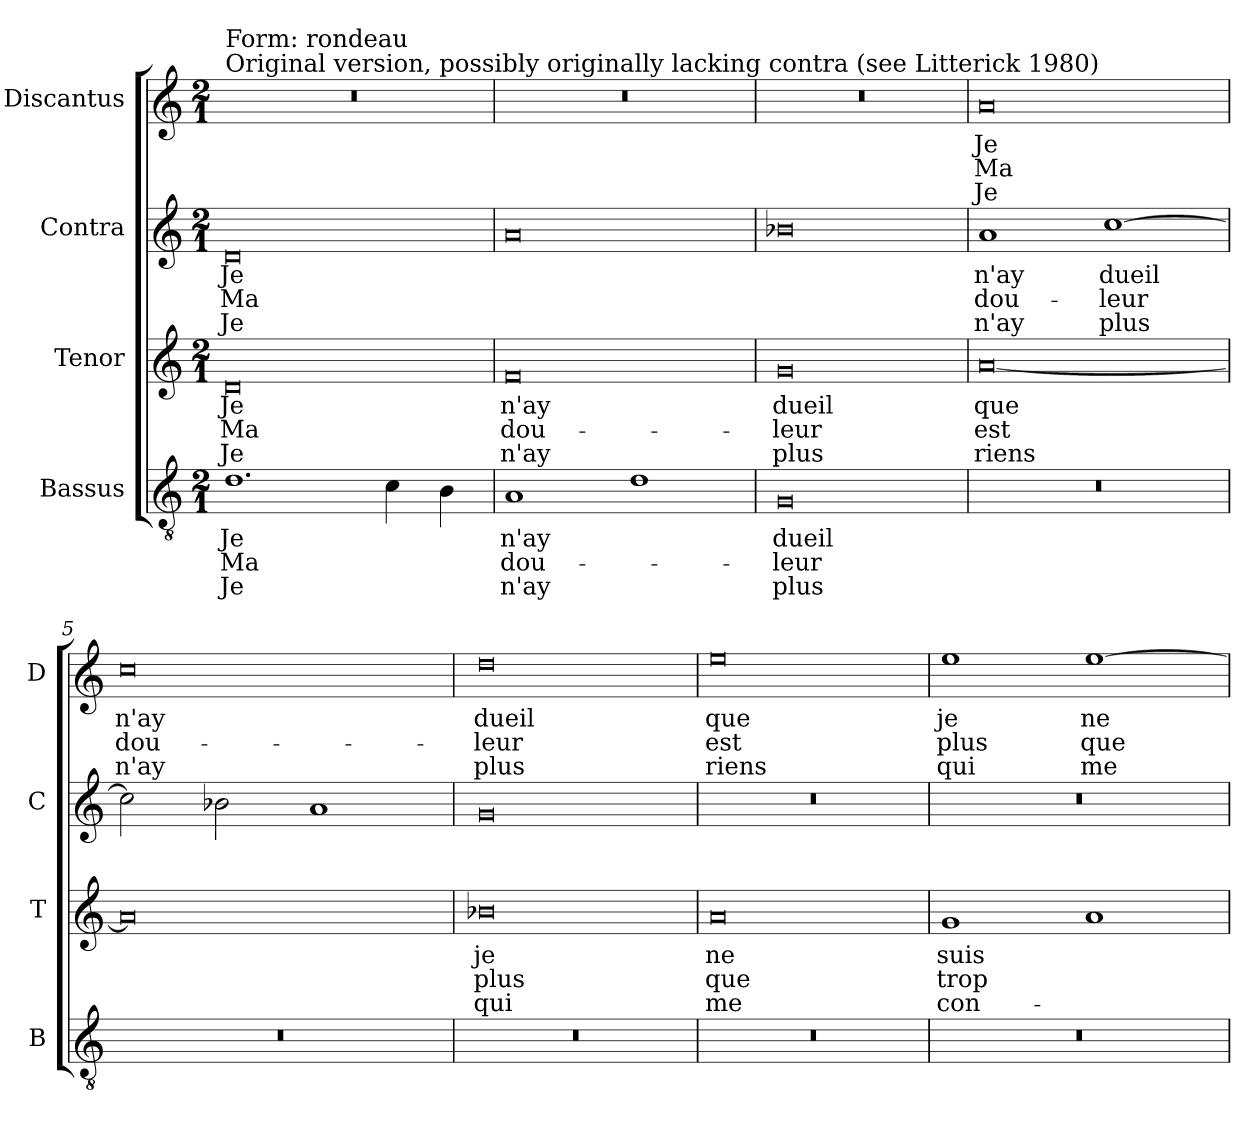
**kern	**text	**text	**text	**kern	**text	**text	**text	**kern	**text	**text	**text	**kern	**text	**text	**text
*part4	*part4	*part4	*part4	*part3	*part3	*part3	*part3	*part2	*part2	*part2	*part2	*part1	*part1	*part1	*part1
*staff4	*staff4	*staff4	*staff4	*staff3	*staff3	*staff3	*staff3	*staff2	*staff2	*staff2	*staff2	*staff1	*staff1	*staff1	*staff1
*I"Bassus	*	*	*	*I"Tenor	*	*	*	*I"Contra	*	*	*	*I"Discantus	*	*	*
*I'B	*	*	*	*I'T	*	*	*	*I'C	*	*	*	*I'D	*	*	*
*clefGv2	*	*	*	*clefG2	*	*	*	*clefG2	*	*	*	*clefG2	*	*	*
*k[]	*	*	*	*k[]	*	*	*	*k[]	*	*	*	*k[]	*	*	*
*M2/1	*	*	*	*M2/1	*	*	*	*M2/1	*	*	*	*M2/1	*	*	*
=1	=1	=1	=1	=1	=1	=1	=1	=1	=1	=1	=1	=1	=1	=1	=1
!	!	!	!	!	!	!	!	!	!	!	!	!LO:TX:a:t=Original version, possibly originally lacking contra (see Litterick 1980)	!	!	!
!	!	!	!	!	!	!	!	!	!	!	!	!LO:TX:a:t=Form&colon; rondeau	!	!	!
1.d	Je	Ma	Je	0d	Je	Ma	Je	0d	Je	Ma	Je	0r	.	.	.
4c	.	.	.	.	.	.	.	.	.	.	.	.	.	.	.
4B	.	.	.	.	.	.	.	.	.	.	.	.	.	.	.
=2	=2	=2	=2	=2	=2	=2	=2	=2	=2	=2	=2	=2	=2	=2	=2
1A	n'ay	dou-	n'ay	0f	n'ay	dou-	n'ay	0a	.	.	.	0r	.	.	.
1d	.	.	.	.	.	.	.	.	.	.	.	.	.	.	.
=3	=3	=3	=3	=3	=3	=3	=3	=3	=3	=3	=3	=3	=3	=3	=3
0G	dueil	-leur	plus	0g	dueil	-leur	plus	0b-X	.	.	.	0r	.	.	.
=4	=4	=4	=4	=4	=4	=4	=4	=4	=4	=4	=4	=4	=4	=4	=4
0r	.	.	.	[0a	que	est	riens	1a	n'ay	dou-	n'ay	0a	Je	Ma	Je
.	.	.	.	.	.	.	.	[1cc	dueil	-leur	plus	.	.	.	.
=5	=5	=5	=5	=5	=5	=5	=5	=5	=5	=5	=5	=5	=5	=5	=5
0r	.	.	.	0a]	.	.	.	2cc]	.	.	.	0cc	n'ay	dou-	n'ay
.	.	.	.	.	.	.	.	2b-X	.	.	.	.	.	.	.
.	.	.	.	.	.	.	.	1a	.	.	.	.	.	.	.
=6	=6	=6	=6	=6	=6	=6	=6	=6	=6	=6	=6	=6	=6	=6	=6
0r	.	.	.	0b-X	je	plus	qui	0g	.	.	.	0dd	dueil	-leur	plus
=7	=7	=7	=7	=7	=7	=7	=7	=7	=7	=7	=7	=7	=7	=7	=7
0r	.	.	.	0a	ne	que	me	0r	.	.	.	0ee	que	est	riens
=8	=8	=8	=8	=8	=8	=8	=8	=8	=8	=8	=8	=8	=8	=8	=8
0r	.	.	.	1g	suis	trop	con-	0r	.	.	.	1ee	je	plus	qui
.	.	.	.	1a	.	.	.	.	.	.	.	[1ee	ne	que	me
=	=	=	=	=	=	=	=	=	=	=	=	=	=	=	=
*-	*-	*-	*-	*-	*-	*-	*-	*-	*-	*-	*-	*-	*-	*-	*-
